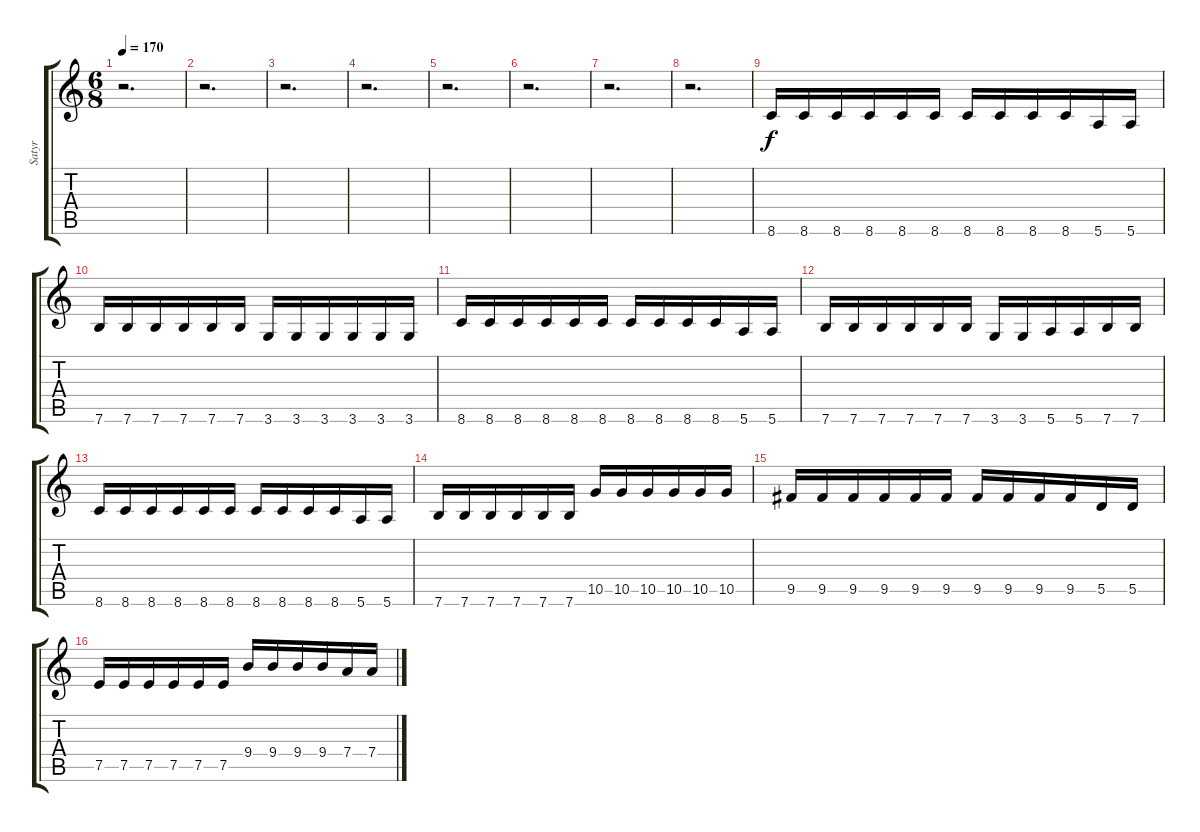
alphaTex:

\track ("Satyr" "Satyr") {instrument overdrivenguitar}
\staff {score tabs}
\tuning (E4 B3 G3 D3 A2 E2) {hide}
\ts (6 8)
\tempo 170
\clef g2
\ks c
r.2{d dy f} |
r.2{d} |
r.2{d} |
r.2{d} |
r.2{d} |
r.2{d} |
r.2{d} |
r.2{d} |
8.6.16 8.6.16 8.6.16 8.6.16 8.6.16 8.6.16 8.6.16 8.6.16 8.6.16 8.6.16 5.6.16 5.6.16 |
7.6.16 7.6.16 7.6.16 7.6.16 7.6.16 7.6.16 3.6.16 3.6.16 3.6.16 3.6.16 3.6.16 3.6.16 |
8.6.16 8.6.16 8.6.16 8.6.16 8.6.16 8.6.16 8.6.16 8.6.16 8.6.16 8.6.16 5.6.16 5.6.16 |
7.6.16 7.6.16 7.6.16 7.6.16 7.6.16 7.6.16 3.6.16 3.6.16 5.6.16 5.6.16 7.6.16 7.6.16 |
8.6.16 8.6.16 8.6.16 8.6.16 8.6.16 8.6.16 8.6.16 8.6.16 8.6.16 8.6.16 5.6.16 5.6.16 |
7.6.16 7.6.16 7.6.16 7.6.16 7.6.16 7.6.16 10.5.16 10.5.16 10.5.16 10.5.16 10.5.16 10.5.16 |
9.5.16 9.5.16 9.5.16 9.5.16 9.5.16 9.5.16 9.5.16 9.5.16 9.5.16 9.5.16 5.5.16 5.5.16 |
7.5.16 7.5.16 7.5.16 7.5.16 7.5.16 7.5.16 9.4.16 9.4.16 9.4.16 9.4.16 7.4.16 7.4.16
